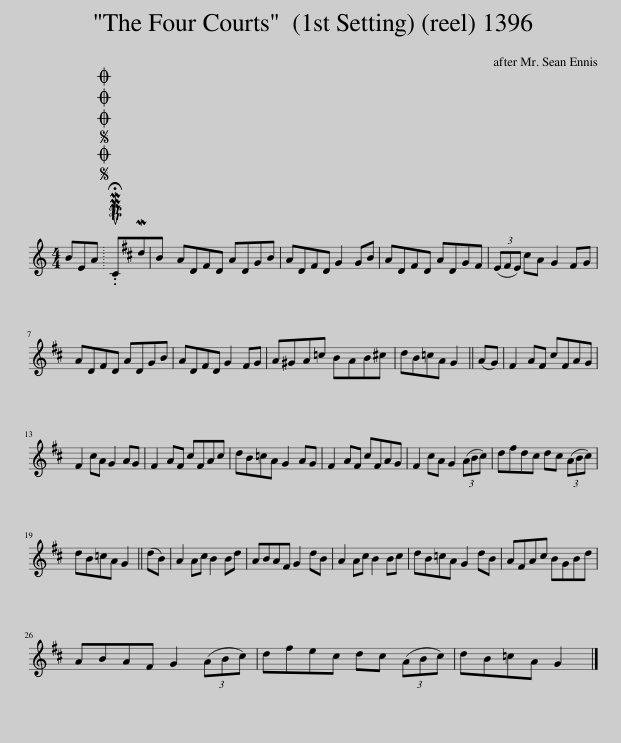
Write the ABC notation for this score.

X:1
L:1/8
M:4/4
I:linebreak $
K:C
V:1 treble
V:1
 BEA |SOSOOO .!fermata!PMTuCMdB | AD^FD ADGB | AD^FD G2 GB | AD^FD ADGF | %5
 (3(E^FE) ^cA G2 FG |$ AD^FD ADGB | AD^FD G2 FG | A^GA=c BAB^c | dB=cA G2 || %10
 (AG) | ^F2 AF ^cFAG |$ ^F2 ^cA G2 AG | ^F2 AF ^cFAc | dB=cA G2 AG | %15
 ^F2 AF ^cFAG | ^F2 ^cA G2 (3(ABc) | d^fd^c dc (3(ABc) |$ dB=cA G2 || (dB) | %20
 A2 A^c B2 Bd | ABA^F G2 dB | A2 A^c B2 Bc | dB=cA G2 dB | A^FA^c BGBd |$ %25
 ABA^F G2 (3(AB^c) | d^fe^c dc (3(ABc) | dB=cA G2 |] %28
